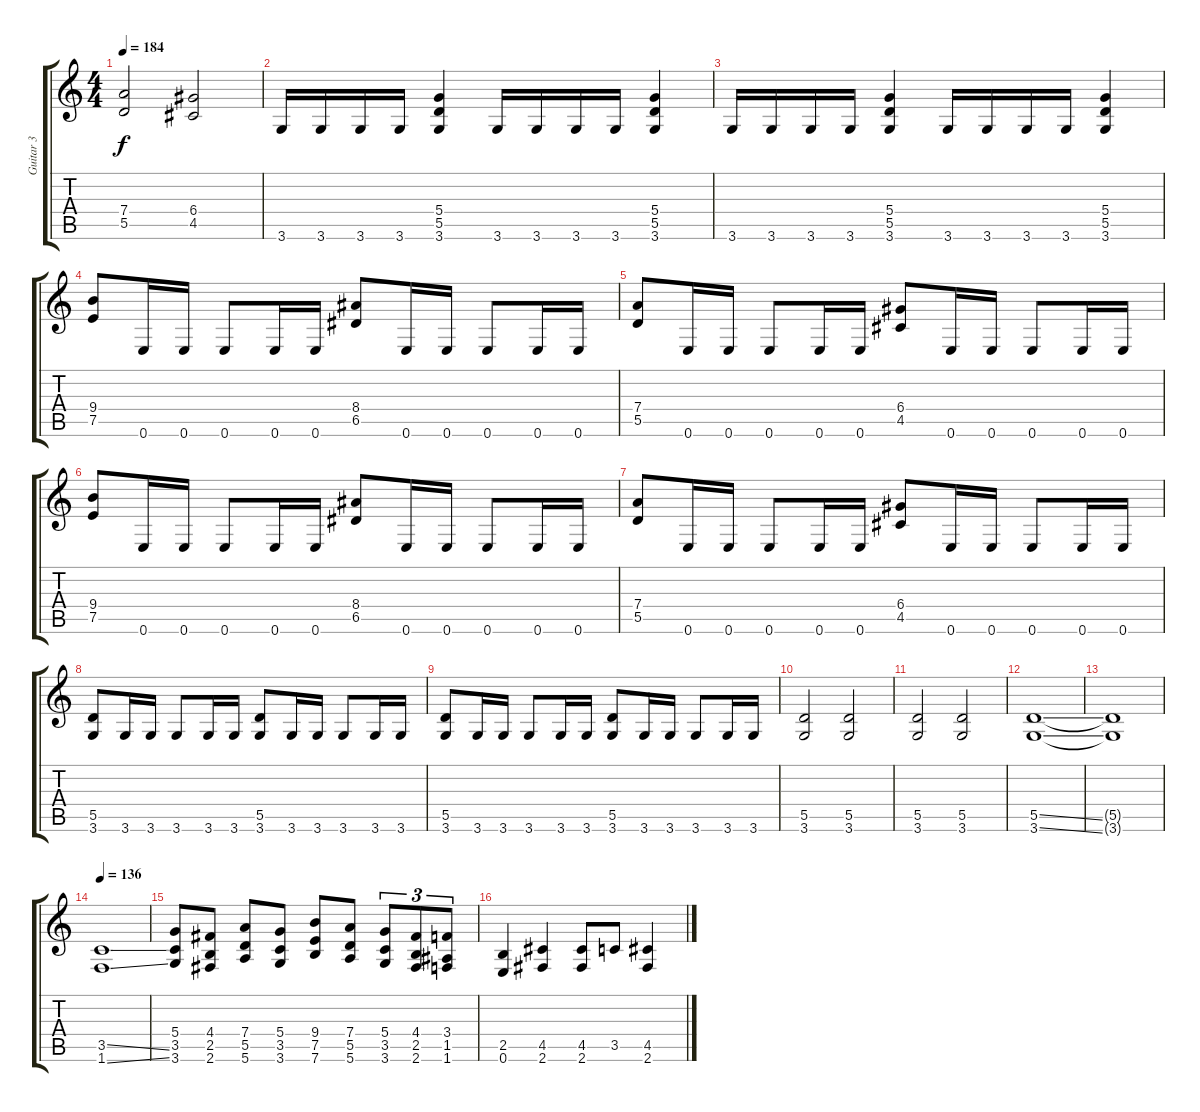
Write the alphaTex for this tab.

\track ("Guitar 3" "Guitar 3") {instrument distortionguitar}
\staff {score tabs}
\tuning (E4 B3 G3 D3 A2 E2) {hide}
\ts (4 4)
\tempo 184
\clef g2
\ks c
(7.4 5.5).2{dy f} (6.4 4.5).2 |
3.6.16 3.6.16 3.6.16 3.6.16 (5.4 5.5 3.6).4 3.6.16 3.6.16 3.6.16 3.6.16 (5.4 5.5 3.6).4 |
3.6.16 3.6.16 3.6.16 3.6.16 (5.4 5.5 3.6).4 3.6.16 3.6.16 3.6.16 3.6.16 (5.4 5.5 3.6).4 |
(9.4 7.5).8 0.6.16 0.6.16 0.6.8 0.6.16 0.6.16 (8.4 6.5).8 0.6.16 0.6.16 0.6.8 0.6.16 0.6.16 |
(7.4 5.5).8 0.6.16 0.6.16 0.6.8 0.6.16 0.6.16 (6.4 4.5).8 0.6.16 0.6.16 0.6.8 0.6.16 0.6.16 |
(9.4 7.5).8 0.6.16 0.6.16 0.6.8 0.6.16 0.6.16 (8.4 6.5).8 0.6.16 0.6.16 0.6.8 0.6.16 0.6.16 |
(7.4 5.5).8 0.6.16 0.6.16 0.6.8 0.6.16 0.6.16 (6.4 4.5).8 0.6.16 0.6.16 0.6.8 0.6.16 0.6.16 |
(5.5 3.6).8 3.6.16 3.6.16 3.6.8 3.6.16 3.6.16 (5.5 3.6).8 3.6.16 3.6.16 3.6.8 3.6.16 3.6.16 |
(5.5 3.6).8 3.6.16 3.6.16 3.6.8 3.6.16 3.6.16 (5.5 3.6).8 3.6.16 3.6.16 3.6.8 3.6.16 3.6.16 |
(5.5 3.6).2 (5.5 3.6).2 |
(5.5 3.6).2 (5.5 3.6).2 |
(5.5{ss} 3.6{ss}).1 |
(5.5{t} 3.6{t}).1 |
\tempo 136
(3.5{ss} 1.6{ss}).1 |
(5.4 3.5 3.6).8 (4.4 2.5 2.6).8 (7.4 5.5 5.6).8 (5.4 3.5 3.6).8 (9.4 7.5 7.6).8 (7.4 5.5 5.6).8 (5.4 3.5 3.6).8{tu (3 2)} (4.4 2.5 2.6).8{tu (3 2)} (3.4 1.5 1.6).8{tu (3 2)} |
(2.5 0.6).4 (4.5 2.6).4 (4.5 2.6).8 3.5.8 (4.5 2.6).4
